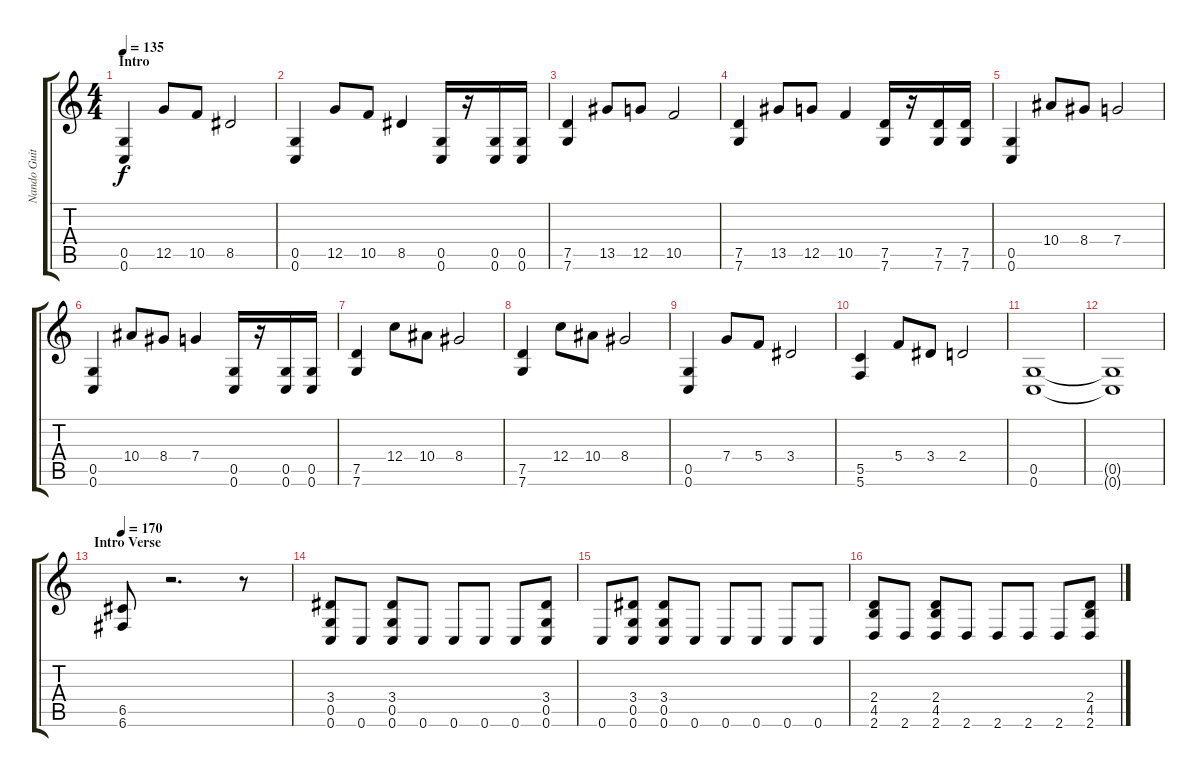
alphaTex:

\track ("Nando Guitar 2" "Nando Guit") {instrument overdrivenguitar}
\staff {score tabs}
\tuning (D4 A3 F3 C3 G2 C2) {hide}
\ts (4 4)
\section ("" "Intro")
\tempo 135
\clef g2
\ks c
(0.5 0.6).4{dy f instrument overdrivenguitar} 12.5.8 10.5.8 8.5.2 |
(0.5 0.6).4 12.5.8 10.5.8 8.5.4 (0.5 0.6).16 r.16 (0.5 0.6).16 (0.5 0.6).16 |
(7.5 7.6).4 13.5.8 12.5.8 10.5.2 |
(7.5 7.6).4 13.5.8 12.5.8 10.5.4 (7.5 7.6).16 r.16 (7.5 7.6).16 (7.5 7.6).16 |
(0.5 0.6).4 10.4.8 8.4.8 7.4.2 |
(0.5 0.6).4 10.4.8 8.4.8 7.4.4 (0.5 0.6).16 r.16 (0.5 0.6).16 (0.5 0.6).16 |
(7.5 7.6).4 12.4.8 10.4.8 8.4.2 |
(7.5 7.6).4 12.4.8 10.4.8 8.4.2 |
(0.5 0.6).4 7.4.8 5.4.8 3.4.2 |
(5.5 5.6).4 5.4.8 3.4.8 2.4.2 |
(0.5 0.6).1 |
(0.5{t} 0.6{t}).1 |
\section ("" "Intro Verse")
\tempo 170
(6.5 6.6).8 r.2{d} r.8 |
(3.4 0.5 0.6).8 0.6.8 (3.4 0.5 0.6).8 0.6.8 0.6.8 0.6.8 0.6.8 (3.4 0.5 0.6).8 |
0.6.8 (3.4 0.5 0.6).8 (3.4 0.5 0.6).8 0.6.8 0.6.8 0.6.8 0.6.8 0.6.8 |
(2.4 4.5 2.6).8 2.6.8 (2.4 4.5 2.6).8 2.6.8 2.6.8 2.6.8 2.6.8 (2.4 4.5 2.6).8
